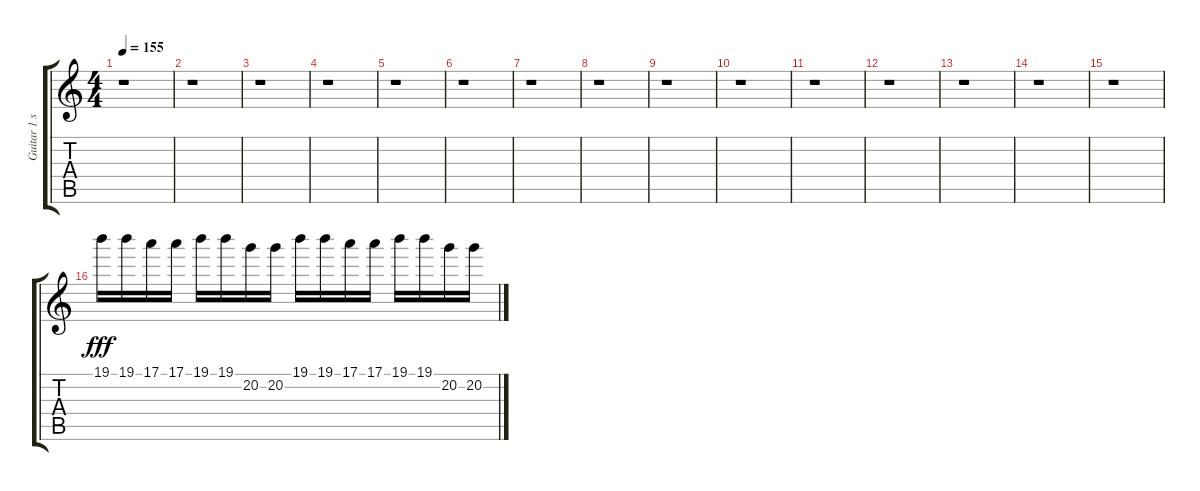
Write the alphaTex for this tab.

\track ("Guitar 1 solo" "Guitar 1 s") {instrument distortionguitar}
\staff {score tabs}
\tuning (E4 B3 G3 D3 A2 E2) {hide}
\ts (4 4)
\tempo 155
\clef g2
\ks c
r.1{dy f} |
r.1 |
r.1 |
r.1 |
r.1 |
r.1 |
r.1 |
r.1 |
r.1 |
r.1 |
r.1 |
r.1 |
r.1 |
r.1 |
r.1 |
19.1.16{dy fff} 19.1.16 17.1.16 17.1.16 19.1.16 19.1.16 20.2.16 20.2.16 19.1.16 19.1.16 17.1.16 17.1.16 19.1.16 19.1.16 20.2.16 20.2.16
